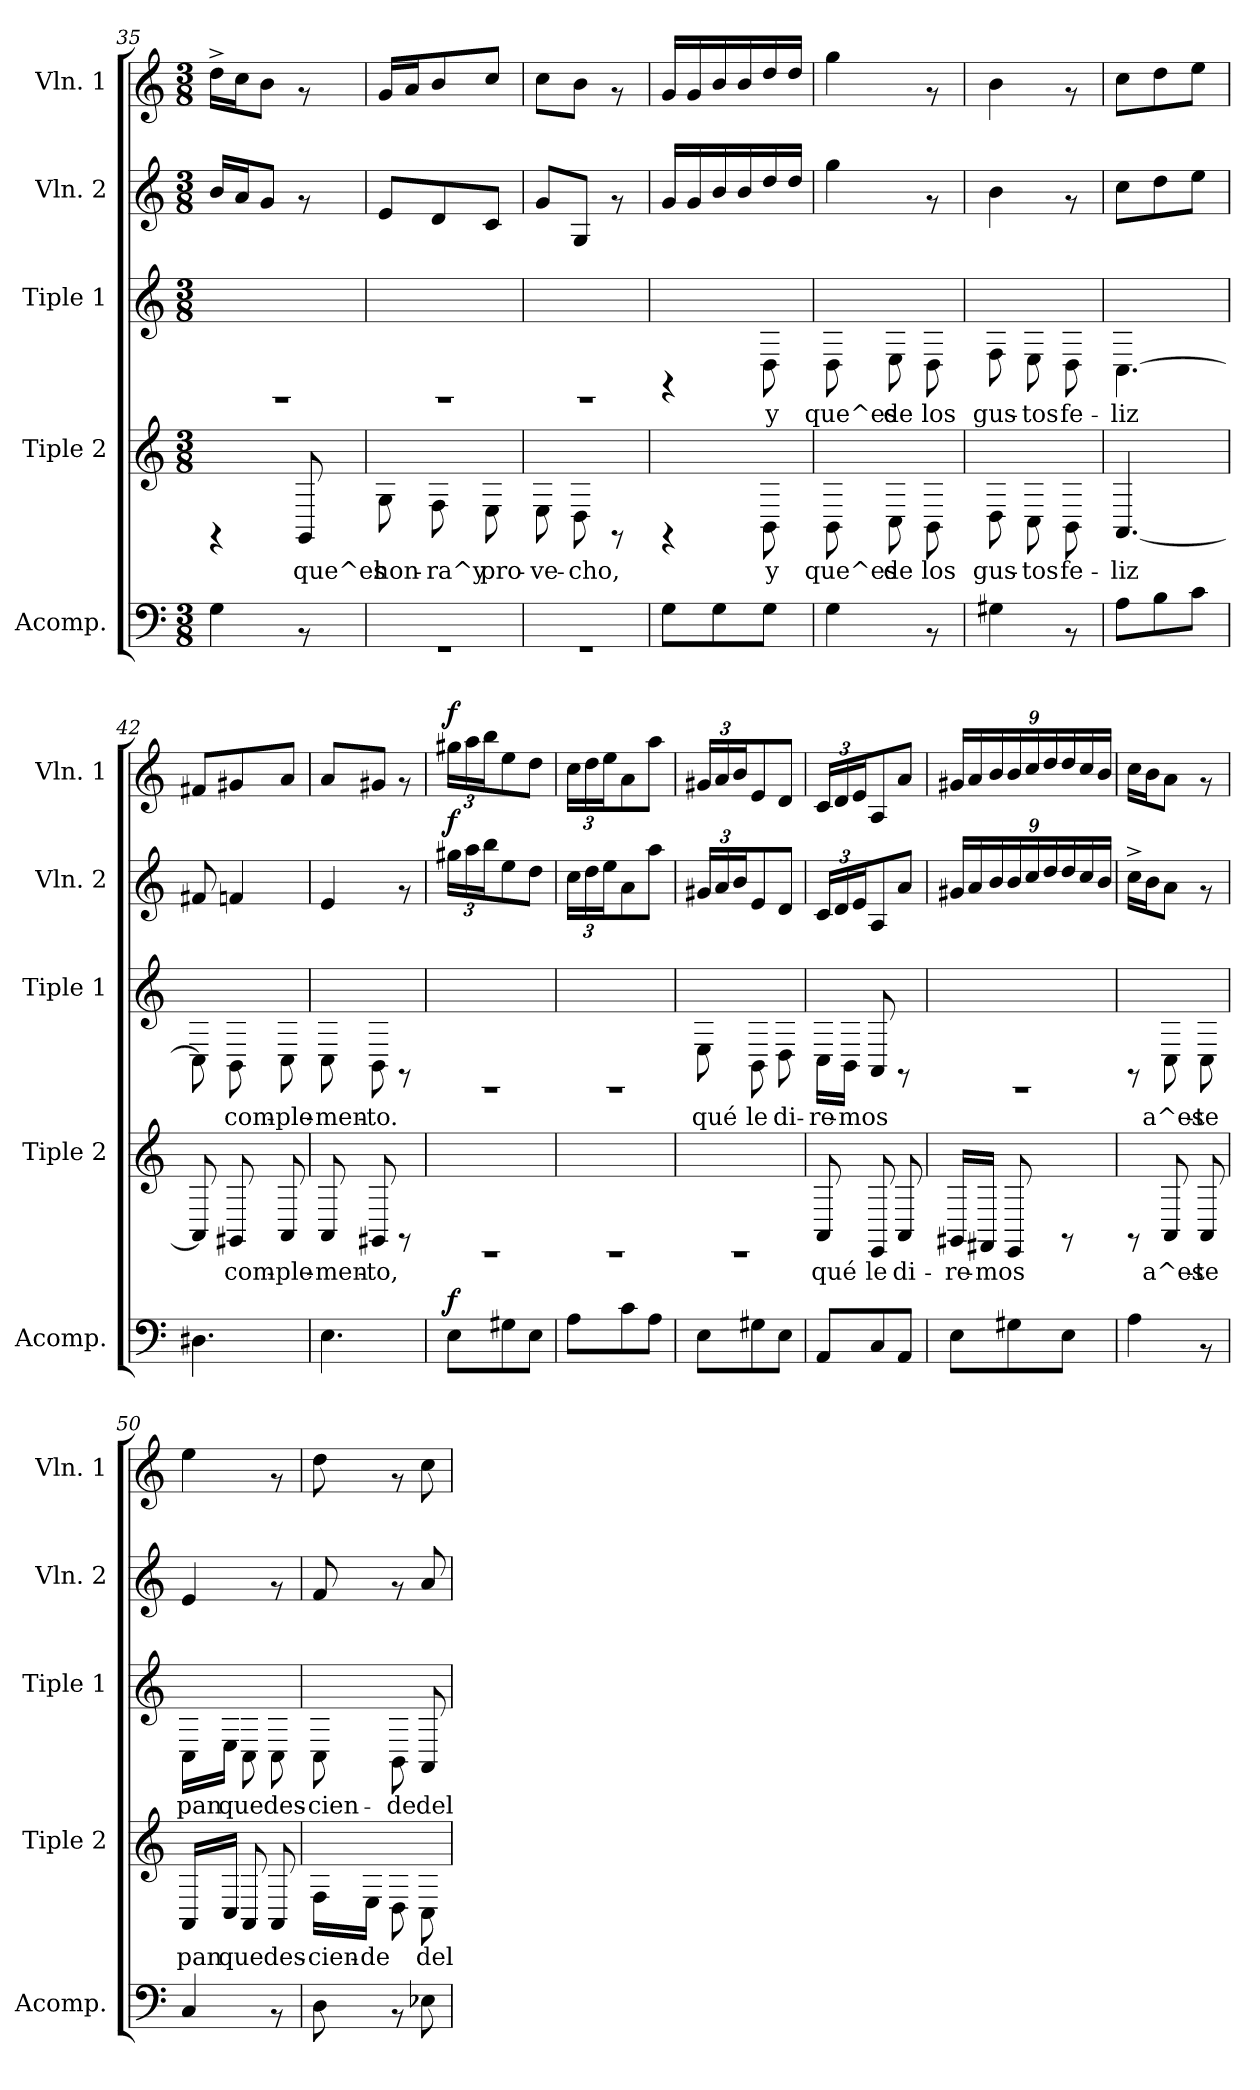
**kern	**dynam	**kern	**text	**kern	**text	**kern	**dynam	**kern	**dynam
*part5	*part5	*part4	*part4	*part3	*part3	*part2	*part2	*part1	*part1
*staff5	*staff5	*staff4	*staff4	*staff3	*staff3	*staff2	*staff2	*staff1	*staff1
*I"Acomp.	*	*I"Tiple 2	*	*I"Tiple 1	*	*I"Vln. 2	*	*I"Vln. 1	*
*I'Acomp.	*	*I'Tiple 2	*	*I'Tiple 1	*	*I'Vln. 2	*	*I'Vln. 1	*
!!LO:PB:g=z
*clefF4	*	*clefG2	*	*clefG2	*	*clefG2	*	*clefG2	*
*k[]	*	*k[]	*	*k[]	*	*k[]	*	*k[]	*
*C:	*	*C:	*	*C:	*	*C:	*	*C:	*
*M3/8	*	*M3/8	*	*M3/8	*	*M3/8	*	*M3/8	*
=35	=35	=35	=35	=35	=35	=35	=35	=35	=35
4G\	.	4rFF	.	4.rEE	.	16b/LL	.	16dd^>\LL	.
.	.	.	.	.	.	16a/J	.	16cc\J	.
.	.	.	.	.	.	8g/J	.	8b\J	.
!	!	!	!LO:LY:b	!	!	!	!	!	!
8rAA	.	8GG/	que^es	.	.	8rf	.	8rf	.
=36	=36	=36	=36	=36	=36	=36	=36	=36	=36
!	!	!	!LO:LY:b	!	!	!	!	!	!
4.rGG	.	8G\	hon-	4.rEE	.	8e/L	.	16g/LL	.
.	.	.	.	.	.	.	.	16a/J	.
!	!	!	!LO:LY:b	!	!	!	!	!	!
.	.	8F\	-ra^y	.	.	8d/	.	8b/	.
!	!	!	!LO:LY:b	!	!	!	!	!	!
.	.	8E\	pro-	.	.	8c/J	.	8cc/J	.
=37	=37	=37	=37	=37	=37	=37	=37	=37	=37
!	!	!	!LO:LY:b	!	!	!	!	!	!
4.rGG	.	8E\	-ve-	4.rEE	.	8g/L	.	8cc\L	.
!	!	!	!LO:LY:b	!	!	!	!	!	!
.	.	8D\	-cho,	.	.	8G/J	.	8b\J	.
.	.	8rFF	.	.	.	8rf	.	8rf	.
=38	=38	=38	=38	=38	=38	=38	=38	=38	=38
8G\L	.	4rFF	.	4rFF	.	16g/LL	.	16g/LL	.
.	.	.	.	.	.	16g/	.	16g/	.
8G\	.	.	.	.	.	16b/	.	16b/	.
.	.	.	.	.	.	16b/	.	16b/	.
!	!	!	!LO:LY:b	!	!LO:LY:b	!	!	!	!
8G\J	.	8BB\	y	8D\	y	16dd/	.	16dd/	.
.	.	.	.	.	.	16dd/JJ	.	16dd/JJ	.
=39	=39	=39	=39	=39	=39	=39	=39	=39	=39
!	!	!	!LO:LY:b	!	!LO:LY:b	!	!	!	!
4G\	.	8BB\	que^es	8D\	que^es	4gg\	.	4gg\	.
!	!	!	!LO:LY:b	!	!LO:LY:b	!	!	!	!
.	.	8C\	de	8E\	de	.	.	.	.
!	!	!	!LO:LY:b	!	!LO:LY:b	!	!	!	!
8rAA	.	8BB\	los	8D\	los	8rf	.	8rf	.
=40	=40	=40	=40	=40	=40	=40	=40	=40	=40
!	!	!	!LO:LY:b	!	!LO:LY:b	!	!	!	!
4G#X\	.	8D\	gus-	8F\	gus-	4b\	.	4b\	.
!	!	!	!LO:LY:b	!	!LO:LY:b	!	!	!	!
.	.	8C\	-tos	8E\	-tos	.	.	.	.
!	!	!	!LO:LY:b	!	!LO:LY:b	!	!	!	!
8rAA	.	8BB\	fe-	8D\	fe-	8rf	.	8rf	.
=41	=41	=41	=41	=41	=41	=41	=41	=41	=41
!	!	!	!LO:LY:b	!	!LO:LY:b	!	!	!	!
8A\L	.	[>4.AA/	-liz	[>4.C\	-liz	8cc\L	.	8cc\L	.
8B\	.	.	.	.	.	8dd\	.	8dd\	.
8c\J	.	.	.	.	.	8ee\J	.	8ee\J	.
=42	=42	=42	=42	=42	=42	=42	=42	=42	=42
4.D#X\	.	8AA/]	.	8C\]	.	8f#X/	.	8f#X/L	.
!	!	!	!LO:LY:b	!	!LO:LY:b	!	!	!	!
.	.	8GG#X/	com-	8BB\	com-	4fn/	.	8g#X/	.
!	!	!	!LO:LY:b	!	!LO:LY:b	!	!	!	!
.	.	8AA/	-ple-	8C\	-ple-	.	.	8a/J	.
!!LO:LB:g=z
=43	=43	=43	=43	=43	=43	=43	=43	=43	=43
!	!	!	!LO:LY:b	!	!LO:LY:b	!	!	!	!
4.E\	.	8AA/	-men-	8C\	-men-	4e/	.	8a/L	.
!	!	!	!LO:LY:b	!	!LO:LY:b	!	!	!	!
.	.	8GG#X/	-to,	8BB\	-to.	.	.	8g#X/J	.
.	.	8rFF	.	8rFF	.	8rf	.	8rf	.
=44	=44	=44	=44	=44	=44	=44	=44	=44	=44
*	*	*	*	*	*	*Xbrackettup	*	*Xbrackettup	*
!	!LO:DY:a	!	!	!	!	!	!LO:DY:a	!	!LO:DY:a
8E\L	f	4.rEE	.	4.rEE	.	24gg#X\LL	f	24gg#X\LL	f
.	.	.	.	.	.	24aa\	.	24aa\	.
.	.	.	.	.	.	24bb\J	.	24bb\J	.
8G#X\	.	.	.	.	.	8ee\	.	8ee\	.
8E\J	.	.	.	.	.	8dd\J	.	8dd\J	.
=45	=45	=45	=45	=45	=45	=45	=45	=45	=45
8A\L	.	4.rEE	.	4.rEE	.	24cc\LL	.	24cc\LL	.
.	.	.	.	.	.	24dd\	.	24dd\	.
.	.	.	.	.	.	24ee\J	.	24ee\J	.
8c\	.	.	.	.	.	8a\	.	8a\	.
8A\J	.	.	.	.	.	8aa\J	.	8aa\J	.
=46	=46	=46	=46	=46	=46	=46	=46	=46	=46
!	!	!	!	!	!LO:LY:b	!	!	!	!
8E\L	.	4.rEE	.	8E\	qué	24g#X/LL	.	24g#X/LL	.
.	.	.	.	.	.	24a/	.	24a/	.
.	.	.	.	.	.	24b/J	.	24b/J	.
!	!	!	!	!	!LO:LY:b	!	!	!	!
8G#X\	.	.	.	8BB\	le	8e/	.	8e/	.
!	!	!	!	!	!LO:LY:b	!	!	!	!
8E\J	.	.	.	8D\	di-	8d/J	.	8d/J	.
=47	=47	=47	=47	=47	=47	=47	=47	=47	=47
!	!	!	!LO:LY:b	!	!LO:LY:b	!	!	!	!
8AA/L	.	8AA/	qué	16C\LL	-re-	24c/LL	.	24c/LL	.
.	.	.	.	.	.	24d/	.	24d/	.
!	!	!	!	!	!LO:LY:b	!	!	!	!
.	.	.	.	16BB\JJ	-mos	.	.	.	.
.	.	.	.	.	.	24e/J	.	24e/J	.
!	!	!	!LO:LY:b	!	!	!	!	!	!
8C/	.	8EE/	le	8AA/	.	8A/	.	8A/	.
!	!	!	!LO:LY:b	!	!	!	!	!	!
8AA/J	.	8AA/	di-	8rFF	.	8a/J	.	8a/J	.
=48	=48	=48	=48	=48	=48	=48	=48	=48	=48
!	!	!	!LO:LY:b	!	!	!	!	!	!
8E\L	.	16GG#X/LL	-re-	4.rEE	.	24g#X/LL	.	24g#X/LL	.
.	.	.	.	.	.	24a/	.	24a/	.
!	!	!	!LO:LY:b	!	!	!	!	!	!
.	.	16FF#X/JJ	-mos	.	.	.	.	.	.
.	.	.	.	.	.	24b/	.	24b/	.
*	*	*	*	*	*	*Xtuplet	*	*Xtuplet	*
8G#X\	.	8EE/	.	.	.	24b/	.	24b/	.
.	.	.	.	.	.	24cc/	.	24cc/	.
.	.	.	.	.	.	24dd/	.	24dd/	.
8E\J	.	8rFF	.	.	.	24dd/	.	24dd/	.
.	.	.	.	.	.	24cc/	.	24cc/	.
.	.	.	.	.	.	24b/JJ	.	24b/JJ	.
=49	=49	=49	=49	=49	=49	=49	=49	=49	=49
4A\	.	8rFF	.	8rFF	.	16cc^>\LL	.	16cc\LL	.
.	.	.	.	.	.	16b\J	.	16b\J	.
!	!	!	!LO:LY:b	!	!LO:LY:b	!	!	!	!
.	.	8AA/	a^es-	8C\	a^es-	8a\J	.	8a\J	.
!	!	!	!LO:LY:b	!	!LO:LY:b	!	!	!	!
8rAA	.	8AA/	-te	8C\	-te	8rf	.	8rf	.
=50	=50	=50	=50	=50	=50	=50	=50	=50	=50
!	!	!	!LO:LY:b	!	!LO:LY:b	!	!	!	!
4C/	.	16AA/LL	pan	16C\LL	pan	4e/	.	4ee\	.
!	!	!	!LO:LY:b	!	!LO:LY:b	!	!	!	!
.	.	16C/JJ	que	16E\JJ	que	.	.	.	.
.	.	8AA/	.	8C\	.	.	.	.	.
!	!	!	!LO:LY:b	!	!LO:LY:b	!	!	!	!
8rAA	.	8AA/	des-	8C\	des-	8rf	.	8rf	.
!!LO:LB:g=z
=51	=51	=51	=51	=51	=51	=51	=51	=51	=51
!	!	!	!LO:LY:b	!	!LO:LY:b	!	!	!	!
8D\	.	16F\LL	-cien-	8C\	-cien-	8f/	.	8dd\	.
!	!	!	!LO:LY:b	!	!	!	!	!	!
.	.	16E\JJ	-de	.	.	.	.	.	.
!	!	!	!	!	!LO:LY:b	!	!	!	!
8rAA	.	8D\	.	8BB\	-de	8rf	.	8rf	.
!	!	!	!LO:LY:b	!	!LO:LY:b	!	!	!	!
8E-X\	.	8C\	del	8AA/	del	8a/	.	8cc\	.
=	=	=	=	=	=	=	=	=	=
*-	*-	*-	*-	*-	*-	*-	*-	*-	*-
